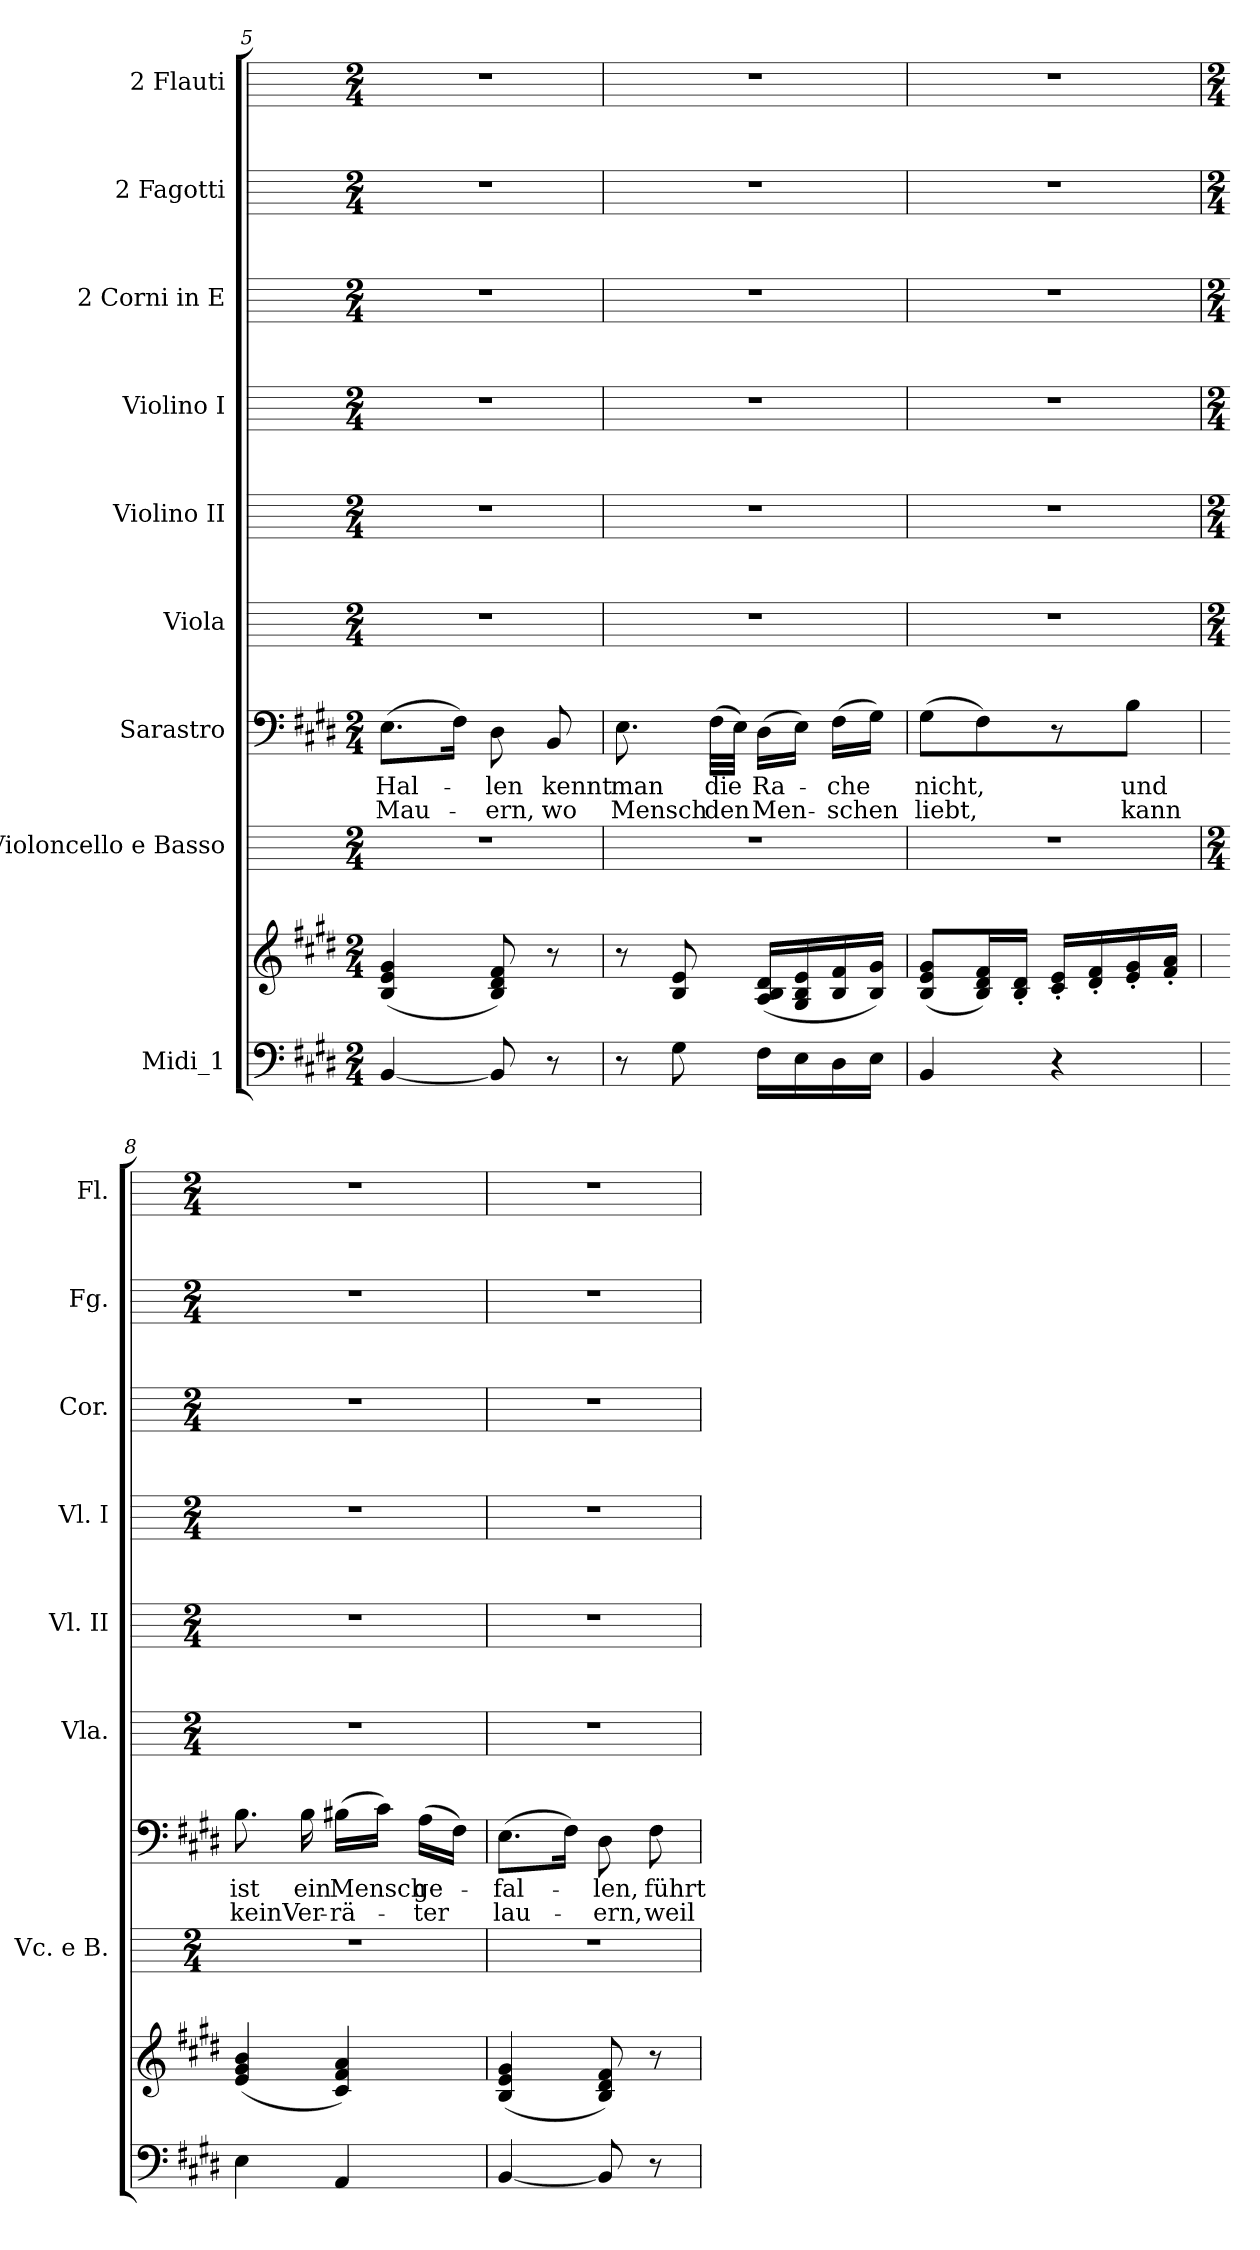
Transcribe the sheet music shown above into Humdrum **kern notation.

**kern	**kern	**kern	**kern	**text	**text	**kern	**kern	**kern	**kern	**kern	**kern
*part9	*part9	*part8	*part7	*part7	*part7	*part6	*part5	*part4	*part3	*part2	*part1
*staff10	*staff9	*staff8	*staff7	*staff7	*staff7	*staff6	*staff5	*staff4	*staff3	*staff2	*staff1
*I"Midi_1	*	*I"Violoncello e Basso	*I"Sarastro	*	*	*I"Viola	*I"Violino II	*I"Violino I	*I"2 Corni in E	*I"2 Fagotti	*I"2 Flauti
*	*	*I'Vc. e B.	*	*	*	*I'Vla.	*I'Vl. II	*I'Vl. I	*I'Cor.	*I'Fg.	*I'Fl.
*clefF4	*clefG2	*	*clefF4	*	*	*	*	*	*	*	*
*	*	*ITrd7c12	*	*	*	*	*	*	*ITrd4c7	*	*
*k[f#c#g#d#]	*k[f#c#g#d#]	*	*k[f#c#g#d#]	*	*	*	*	*	*	*	*
*E:	*E:	*	*E:	*	*	*	*	*	*	*	*
*M2/4	*M2/4	*M2/4	*M2/4	*	*	*M2/4	*M2/4	*M2/4	*M2/4	*M2/4	*M2/4
=5	=5	=5	=5	=5	=5	=5	=5	=5	=5	=5	=5
!	!	!	!	!LO:LY:b	!LO:LY:b	!	!	!	!	!	!
[4BB	(<4B 4e 4g#	2r	(>8.EL	Hal-	-Mau-	2r	2r	2r	2r	2r	2r
.	.	.	16F#J)	.	.	.	.	.	.	.	.
!	!	!	!	!LO:LY:b	!LO:LY:b	!	!	!	!	!	!
8BB]	8B 8d# 8f#)	.	8D#	-len	ern,	.	.	.	.	.	.
!	!	!	!	!LO:LY:b	!LO:LY:b	!	!	!	!	!	!
8r	8r	.	8BB	kennt	wo	.	.	.	.	.	.
=6	=6	=6	=6	=6	=6	=6	=6	=6	=6	=6	=6
!	!	!	!	!LO:LY:b	!LO:LY:b	!	!	!	!	!	!
8r	8r	2r	8.E	man	Mensch	2r	2r	2r	2r	2r	2r
8G#	8B 8e	.	.	.	.	.	.	.	.	.	.
!	!	!	!	!LO:LY:b	!LO:LY:b	!	!	!	!	!	!
.	.	.	(>32F#LLL	die	den	.	.	.	.	.	.
.	.	.	32EJJJ)	.	.	.	.	.	.	.	.
!	!	!	!	!LO:LY:b	!LO:LY:b	!	!	!	!	!	!
16F#LL	(<16A 16B 16d#LL	.	(>16D#LL	Ra-	-Men-	.	.	.	.	.	.
16E	16G# 16B 16e	.	16EJJ)	.	.	.	.	.	.	.	.
!	!	!	!	!LO:LY:b	!LO:LY:b	!	!	!	!	!	!
16D#	16B 16f#	.	(>16F#LL	-che	schen	.	.	.	.	.	.
16EJJ	16B 16g#JJ)	.	16G#JJ)	.	.	.	.	.	.	.	.
=7	=7	=7	=7	=7	=7	=7	=7	=7	=7	=7	=7
!	!	!	!	!LO:LY:b	!LO:LY:b	!	!	!	!	!	!
4BB	(<8B 8e 8g#L	2r	(>8G#L	nicht,	liebt,	2r	2r	2r	2r	2r	2r
.	16B 16d# 16f#L)	.	8F#)	.	.	.	.	.	.	.	.
.	16B' 16d#'JJ	.	.	.	.	.	.	.	.	.	.
4r	16c#' 16e'LL	.	8r	.	.	.	.	.	.	.	.
.	16d#' 16f#'	.	.	.	.	.	.	.	.	.	.
!	!	!	!	!LO:LY:b	!LO:LY:b	!	!	!	!	!	!
.	16e' 16g#'	.	8BJ	und	kann	.	.	.	.	.	.
.	16f#' 16a'JJ	.	.	.	.	.	.	.	.	.	.
!!LO:LB:g=z
=8	=8	=8	=8	=8	=8	=8	=8	=8	=8	=8	=8
*	*	*M2/4	*	*	*	*M2/4	*M2/4	*M2/4	*M2/4	*M2/4	*M2/4
!	!	!	!	!LO:LY:b	!LO:LY:b	!	!	!	!	!	!
4E	(<4e 4g# 4b	2r	8.B	ist	kein	2r	2r	2r	2r	2r	2r
!	!	!	!	!LO:LY:b	!LO:LY:b	!	!	!	!	!	!
.	.	.	16B	ein	Ver-	.	.	.	.	.	.
!	!	!	!	!LO:LY:b	!LO:LY:b	!	!	!	!	!	!
4AA	4c# 4f# 4a)	.	(>16B#XLL	-Mensch	rä-	.	.	.	.	.	.
.	.	.	16c#JJ)	.	.	.	.	.	.	.	.
!	!	!	!	!LO:LY:b	!LO:LY:b	!	!	!	!	!	!
.	.	.	(>16ALL	-ge-	-ter	.	.	.	.	.	.
.	.	.	16F#JJ)	.	.	.	.	.	.	.	.
=9	=9	=9	=9	=9	=9	=9	=9	=9	=9	=9	=9
!	!	!	!	!LO:LY:b	!LO:LY:b	!	!	!	!	!	!
[4BB	(<4B 4e 4g#	2r	(>8.EL	fal-	-lau-	2r	2r	2r	2r	2r	2r
.	.	.	16F#J)	.	.	.	.	.	.	.	.
!	!	!	!	!LO:LY:b	!LO:LY:b	!	!	!	!	!	!
8BB]	8B 8d# 8f#)	.	8D#	-len,	ern,	.	.	.	.	.	.
!	!	!	!	!LO:LY:b	!LO:LY:b	!	!	!	!	!	!
8r	8r	.	8F#	führt	weil	.	.	.	.	.	.
=	=	=	=	=	=	=	=	=	=	=	=
*-	*-	*-	*-	*-	*-	*-	*-	*-	*-	*-	*-
